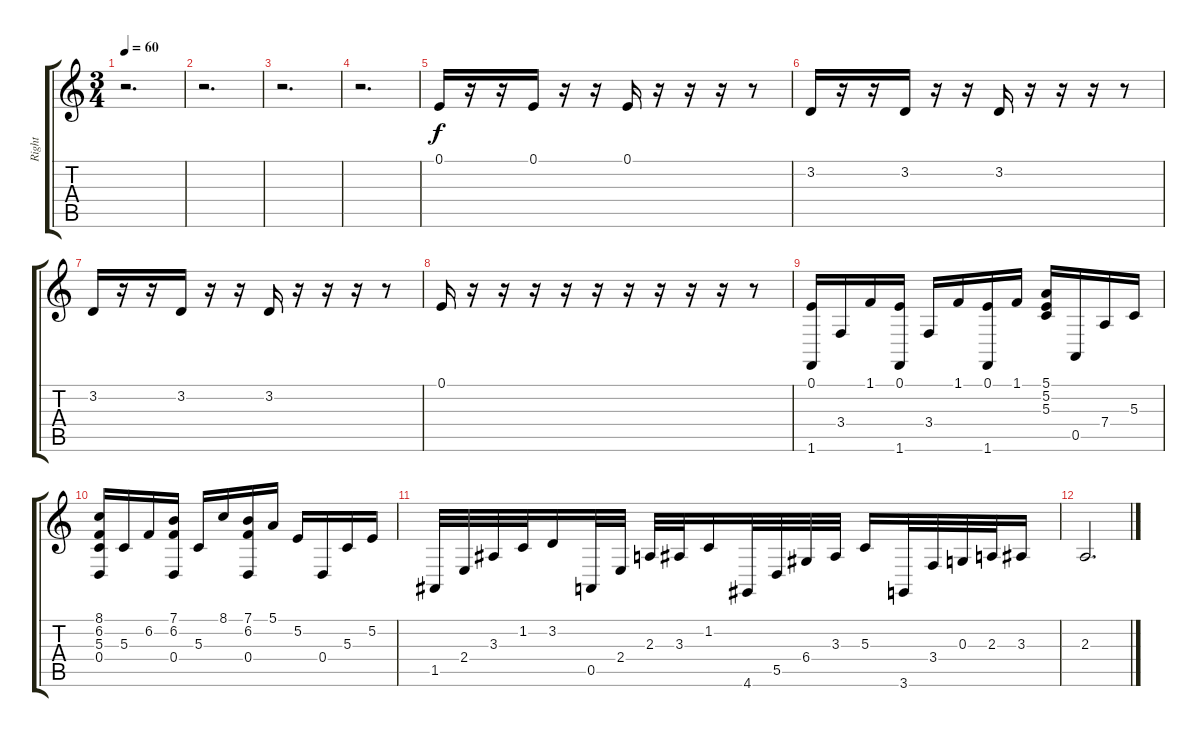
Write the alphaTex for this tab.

\track ("Right" "Right") {instrument acousticgrandpiano}
\staff {score tabs}
\tuning (E4 B3 G3 D3 A2 E2) {hide}
\ts (3 4)
\tempo 60
\clef g2
\ks c
r.2{d dy f} |
r.2{d} |
r.2{d} |
r.2{d} |
0.1.16 r.16 r.16 0.1.16 r.16 r.16 0.1.16 r.16 r.16 r.16 r.8 |
3.2.16 r.16 r.16 3.2.16 r.16 r.16 3.2.16 r.16 r.16 r.16 r.8 |
3.2.16 r.16 r.16 3.2.16 r.16 r.16 3.2.16 r.16 r.16 r.16 r.8 |
0.1.16 r.16 r.16 r.16 r.16 r.16 r.16 r.16 r.16 r.16 r.8 |
(0.1 1.6).16 3.4.16 1.1.16 (0.1 1.6).16 3.4.16 1.1.16 (0.1 1.6).16 1.1.16 (5.1 5.2 5.3).16 0.5.16 7.4.16 5.3.16 |
(8.1 6.2 5.3 0.4).16 5.3.16 6.2.16 (7.1 6.2 0.4).16 5.3.16 8.1.16 (7.1 6.2 0.4).16 5.1.16 5.2.16 0.4.16 5.3.16 5.2.16 |
1.5.32 2.4.32 3.3.32 1.2.32 3.2.16 0.5.32 2.4.32 2.3.32 3.3.32 1.2.16 4.6.32 5.5.32 6.4.32 3.3.32 5.3.16 3.6.32 3.4.32 0.3.32 2.3.32 3.3.16 |
2.3.2{d}
